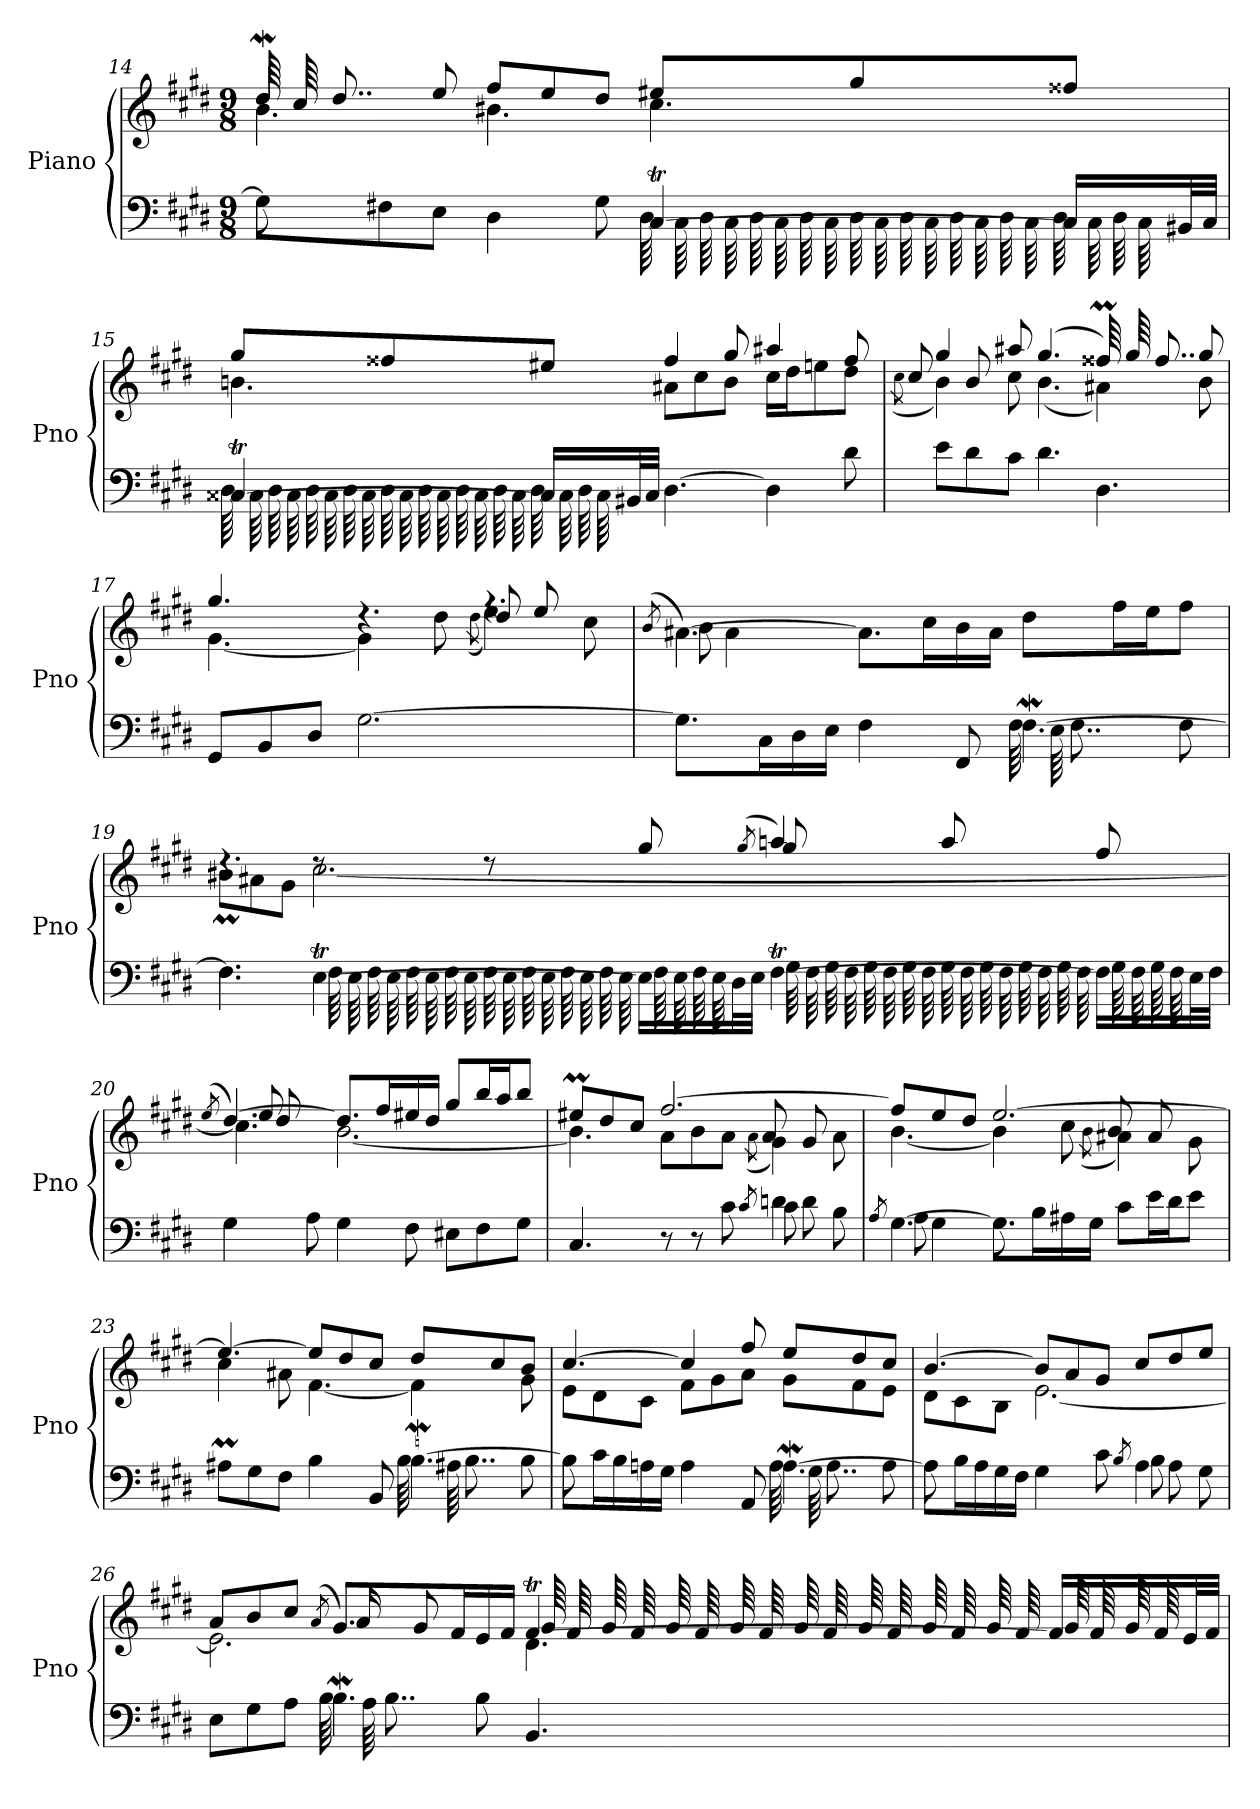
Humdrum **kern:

**kern	**kern
*part1	*part1
*staff2	*staff1
*I"Piano	*
*I'Pno	*
!!LO:LB:g=z
*clefF4	*clefG2
*k[f#c#g#d#]	*k[f#c#g#d#]
*M9/8	*M9/8
=14	=14
*^	*^
*	*	*	*^
8G#\L]	8G#	4dd#W/	4.b\	64dd#
.	.	.	.	64cc#
.	.	.	.	8..dd#
8F#X\	8ryy	.	.	.
*v	*v	*	*	*
8E\J	8ee/	.	2..ryy
4D#\	8ff#/L	4.b#X\	.
.	8ee/	.	.
8G#\	8dd#/J	.	.
*^	*	*	*
[4C#T/	64D#	8ee#X/L	4.cc#\	.
.	64C#	.	.	.
.	64D#	.	.	.
.	64C#	.	.	.
.	64D#	.	.	.
.	64C#	.	.	.
.	64D#	.	.	.
.	64C#	.	.	.
.	64D#	8gg#/	.	.
.	64C#	.	.	.
.	64D#	.	.	.
.	64C#	.	.	.
.	64D#	.	.	.
.	64C#	.	.	.
.	64D#	.	.	.
.	64C#	.	.	.
16C#/LL]	64D#	8ff##X/J	.	.
.	64C#	.	.	.
.	64D#	.	.	.
.	64C#	.	.	.
32BB#X/L	16ryy	.	.	.
32C#/JJJ	.	.	.	.
*	*	*	*v	*v
=15	=15	=15	=15
[4C##Xt/	64D#	8gg#/L	4.bn\
.	64C##	.	.
.	64D#	.	.
.	64C##	.	.
.	64D#	.	.
.	64C##	.	.
.	64D#	.	.
.	64C##	.	.
.	64D#	8ff##X/	.
.	64C##	.	.
.	64D#	.	.
.	64C##	.	.
.	64D#	.	.
.	64C##	.	.
.	64D#	.	.
.	64C##	.	.
16C##/LL]	64D#	8ee#X/J	.
.	64C##	.	.
.	64D#	.	.
.	64C##	.	.
32BB#X/L	2ryy	.	.
32C##/JJJ	.	.	.
[4.D#\	.	4ff##/	8a#X\L
.	.	.	8cc#\
.	.	8gg#/	8b\J
4D#\]	.	4aa#X/	16cc#\LL
.	4ryy	.	16dd#\J
.	.	.	8een\
8d#\	.	8ff##/	8dd#\J
.	16ryy	.	.
*v	*v	*	*
=16	=16	=16
.	.	(8qcc#\
*	*	*^
8e\L	4gg#/	4b\)	8cc#
8d#\	.	.	8b
8c#\J	8aa#X/	8cc#\	2ryy
4.d#\	(4.gg#/	(4.b\	.
4.D#\	4ff##Xm/)	4a#X\)	64ff##
.	.	.	64gg#
.	.	.	8..ff##
.	8gg#/	8b\	8ryy
!!LO:PB:g=z	!!	!!
=17	=17	=17	=17
8GG#/L	4.gg#/	[4.g#\	2.ryy
8BB/	.	.	.
8D#/J	.	.	.
[2.G#\	4.rdd	4g#\]	.
.	.	8dd#\	.
.	.	(8qdd#\	.
.	4.rff	4ee\)	8dd#
.	.	.	8ee
.	.	8cc#\	8ryy
*	*v	*v	*v
=18	=18
.	(8qb/
*^	*^
8.G#\L]	2.ryy	[4.a#X\)	8b
.	.	.	4a#
16C#\L	.	.	.
16D#\	.	.	.
16E\JJ	.	.	.
4F#\	.	8.a#\L]	2.ryy
.	.	16cc#\L	.
8FF#/	.	16b\	.
.	.	16a#\JJ	.
[4.F#W\	64F#	8dd#\L	.
.	64E	.	.
.	8..F#	.	.
.	.	16ff#\L	.
.	.	16ee\J	.
.	8F#	8ff#\J	.
=19	=19	=19	=19
*	*	*	*^
4.F#\]	4.F#	4.rdd	8b#Xm\L	2.ryy
.	.	.	8a#X\	.
.	.	.	8g#\J	.
[4ET\	64F#	8rdd	[2.cc#\	.
.	64E	.	.	.
.	64F#	.	.	.
.	64E	.	.	.
.	64F#	.	.	.
.	64E	.	.	.
.	64F#	.	.	.
.	64E	.	.	.
.	64F#	8rdd	.	.
.	64E	.	.	.
.	64F#	.	.	.
.	64E	.	.	.
.	64F#	.	.	.
.	64E	.	.	.
.	64F#	.	.	.
.	64E	.	.	.
16E\LL]	64F#	8gg#/	.	.
.	64E	.	.	.
.	64F#	.	.	.
.	64E	.	.	.
32D#\L	16ryy	.	.	.
32E\JJJ	.	.	.	.
.	.	(8qgg#/	.	.
[4F#T\	64G#	4aan/)	.	8gg#
.	64F#	.	.	.
.	64G#	.	.	.
.	64F#	.	.	.
.	64G#	.	.	.
.	64F#	.	.	.
.	64G#	.	.	.
.	64F#	.	.	.
.	64G#	.	.	8aa
.	64F#	.	.	.
.	64G#	.	.	.
.	64F#	.	.	.
.	64G#	.	.	.
.	64F#	.	.	.
.	64G#	.	.	.
.	64F#	.	.	.
16F#\LL]	64G#	8ff#/	.	8ryy
.	64F#	.	.	.
.	64G#	.	.	.
.	64F#	.	.	.
32E\L	16ryy	.	.	.
32F#\JJJ	.	.	.	.
*v	*v	*	*	*
!!LO:LB:g=z	!!	!!
=20	=20	=20	=20
.	(>8qee/	.	.
4G#\	[4.dd#/)	4.cc#\]	8ee
.	.	.	8dd#
8A\	.	.	2..ryy
4G#\	8.dd#/L]	[2.b\	.
.	16ff#/L	.	.
8F#\	16ee#X/	.	.
.	16dd#/JJ	.	.
8E#X\L	8gg#/L	.	.
8F#\	16bb/L	.	.
.	16aa/J	.	.
8G#\J	8bb/J	.	.
=21	=21	=21	=21
*^	*	*	*
4.C#/	2.ryy	8ee#Xm/L	4.b\]	2.ryy
.	.	8dd#/	.	.
.	.	8cc#/J	.	.
8r	.	[2.ff#/	8a\L	.
8r	.	.	8b\	.
8c#\	.	.	8a\J	.
8qc#/	.	.	(8qa\	.
4dn\	8c#	.	4g#\)	8a
.	8d	.	.	8g#
8B\	8ryy	.	8a\	8ryy
=22	=22	=22	=22	=22
8qA/	.	.	.	.
[4.G#\	8A	8ff#/L]	[4.b\	2.ryy
.	4G#	8ee/	.	.
.	.	8dd#/J	.	.
8.G#\L]	8.G#	[2.ee/	4b\]	.
16B\L	2ryy	.	.	.
16A#X\	.	.	8cc#\	.
16G#\JJ	.	.	.	.
.	.	.	(8qb\	.
8c#\L	.	.	4a#X\)	8b
16e\L	.	.	.	8a#
16d#\J	.	.	.	.
8e\J	.	.	8g#\	8ryy
.	16ryy	.	.	.
*	*	*	*v	*v
!!LO:LB:g=z
=23	=23	=23	=23
8A#Xm\L	2.ryy	4.ee/_	4cc#\
8G#\	.	.	.
8F#\J	.	.	8a#X\
4B\	.	8ee/L]	[4.f#\
.	.	8dd#/	.
8BB/	.	8cc#/J	.
[4.BW\	64B	8dd#/L	4f#\]
.	64A#	.	.
.	8..B	.	.
.	.	8cc#/	.
.	8B	8b/J	8g#\
=24	=24	=24	=24
8B\L]	8B	[4.cc#/	8e\L
16c#\L	8ryy	.	8d#\
16B\	.	.	.
*v	*v	*	*
16An\	.	8c#\J
16G#\JJ	.	.
4A\	4cc#/]	8f#\L
.	.	8g#\
8AA/	8ff#/	8a\J
*^	*	*
[4.Aw\	64A	8ee/L	8g#\L
.	64G#	.	.
.	8..A	.	.
.	.	8dd#/	8f#\
.	8A	8cc#/J	8e\J
=25	=25	=25	=25
8A\L]	8A	[4.b/	8d#\L
16B\L	8ryy	.	8c#\
16A\	.	.	.
*v	*v	*	*
16G#\	.	8B\J
16F#\JJ	.	.
4G#\	8b/L]	[2.e\
.	8a/	.
8c#\	8g#/J	.
8qB/	.	.
*^	*	*
4A\	8B	8cc#/L	.
.	8A	8dd#/	.
8G#\	8ryy	8ee/J	.
!!LO:LB:g=z
=26	=26	=26	=26
*	*	*	*^
8E\L	4.ryy	8a/L	2.e\]	4.ryy
8G#\	.	8b/	.	.
8A\J	.	8cc#/J	.	.
.	.	(8qa/	.	.
4.BW\	64B	8.g#/L)	.	16a
.	64A	.	.	.
.	8..B	.	.	.
.	.	.	.	8g#
.	.	16f#/L	.	8.ryy
.	8B	16e/	.	.
.	.	16f#/JJ	.	.
4.BB/	4.ryy	[4f#T/	4.d#\	64g#
.	.	.	.	64f#
.	.	.	.	64g#
.	.	.	.	64f#
.	.	.	.	64g#
.	.	.	.	64f#
.	.	.	.	64g#
.	.	.	.	64f#
.	.	.	.	64g#
.	.	.	.	64f#
.	.	.	.	64g#
.	.	.	.	64f#
.	.	.	.	64g#
.	.	.	.	64f#
.	.	.	.	64g#
.	.	.	.	64f#
.	.	16f#/LL]	.	64g#
.	.	.	.	64f#
.	.	.	.	64g#
.	.	.	.	64f#
.	.	32e/L	.	16ryy
.	.	32f#/JJJ	.	.
*v	*v	*	*	*
*	*v	*v	*v
=	=
*-	*-
